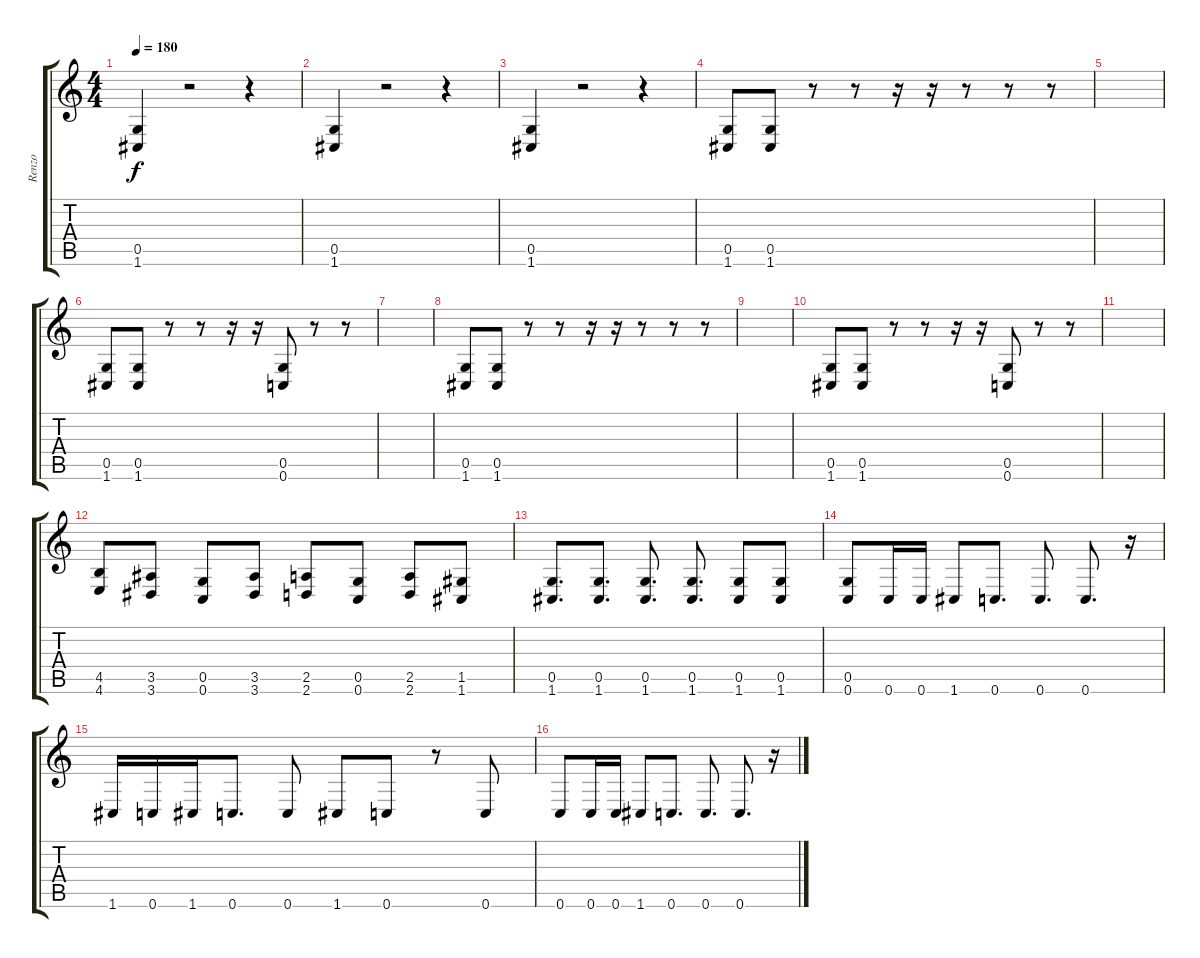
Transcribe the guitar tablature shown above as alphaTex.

\track ("Renzo" "Renzo") {instrument overdrivenguitar}
\staff {score tabs}
\tuning (D4 A3 F3 C3 G2 C2) {hide}
\ts (4 4)
\tempo 180
\clef g2
\ks c
(0.5 1.6).4{dy f} r.2 r.4 |
(0.5 1.6).4 r.2 r.4 |
(0.5 1.6).4 r.2 r.4 |
(0.5 1.6).8 (0.5 1.6).8 r.8 r.8 r.16 r.16 r.8 r.8 r.8 |
|
(0.5 1.6).8 (0.5 1.6).8 r.8 r.8 r.16 r.16 (0.5 0.6).8 r.8 r.8 |
|
(0.5 1.6).8 (0.5 1.6).8 r.8 r.8 r.16 r.16 r.8 r.8 r.8 |
|
(0.5 1.6).8 (0.5 1.6).8 r.8 r.8 r.16 r.16 (0.5 0.6).8 r.8 r.8 |
|
(4.5 4.6).8 (3.5 3.6).8 (0.5 0.6).8 (3.5 3.6).8 (2.5 2.6).8 (0.5 0.6).8 (2.5 2.6).8 (1.5 1.6).8 |
(0.5 1.6).8{d} (0.5 1.6).8{d} (0.5 1.6).8{d} (0.5 1.6).8{d} (0.5 1.6).8 (0.5 1.6).8 |
(0.5 0.6).8 0.6.16 0.6.16 1.6.8 0.6.8{d} 0.6.8{d} 0.6.8{d} r.16 |
1.6.16 0.6.16 1.6.16 0.6.8{d} 0.6.8 1.6.8 0.6.8 r.8 0.6.8 |
0.6.8 0.6.16 0.6.16 1.6.8 0.6.8{d} 0.6.8{d} 0.6.8{d} r.16
